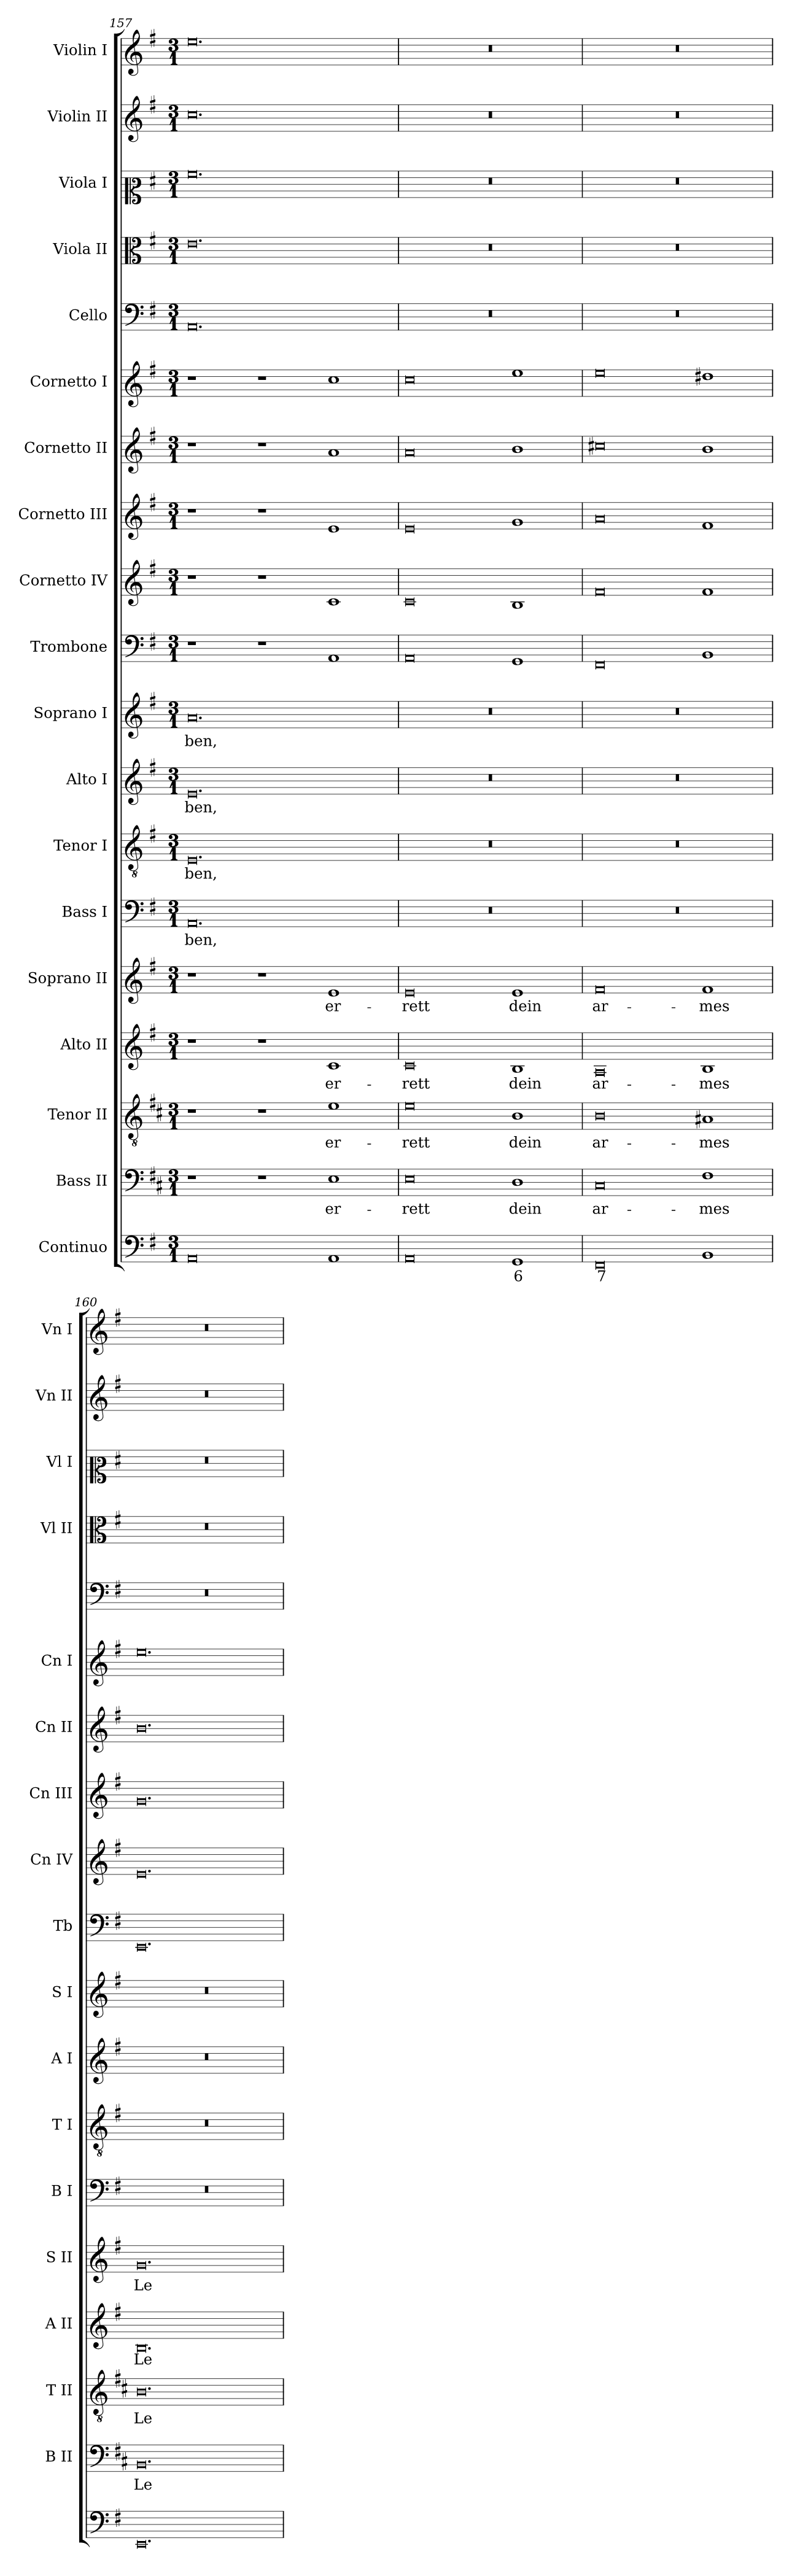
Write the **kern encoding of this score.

**kern	**text	**kern	**text	**kern	**text	**kern	**text	**kern	**text	**kern	**text	**kern	**text	**kern	**text	**kern	**text	**kern	**kern	**kern	**kern	**kern	**kern	**kern	**kern	**kern	**kern
*part19	*part19	*part18	*part18	*part17	*part17	*part16	*part16	*part15	*part15	*part14	*part14	*part13	*part13	*part12	*part12	*part11	*part11	*part10	*part9	*part8	*part7	*part6	*part5	*part4	*part3	*part2	*part1
*staff19	*staff19	*staff18	*staff18	*staff17	*staff17	*staff16	*staff16	*staff15	*staff15	*staff14	*staff14	*staff13	*staff13	*staff12	*staff12	*staff11	*staff11	*staff10	*staff9	*staff8	*staff7	*staff6	*staff5	*staff4	*staff3	*staff2	*staff1
*I"Continuo	*	*I"Bass II	*	*I"Tenor II	*	*I"Alto II	*	*I"Soprano II	*	*I"Bass I	*	*I"Tenor I	*	*I"Alto I	*	*I"Soprano I	*	*I"Trombone	*I"Cornetto IV	*I"Cornetto III	*I"Cornetto II	*I"Cornetto I	*I"Cello	*I"Viola II	*I"Viola I	*I"Violin II	*I"Violin I
*	*	*I'B II	*	*I'T II	*	*I'A II	*	*I'S II	*	*I'B I	*	*I'T I	*	*I'A I	*	*I'S I	*	*I'Tb	*I'Cn IV	*I'Cn III	*I'Cn II	*I'Cn I	*	*I'Vl II	*I'Vl I	*I'Vn II	*I'Vn I
*clefF4	*	*clefF4	*	*clefGv2	*	*clefG2	*	*clefG2	*	*clefF4	*	*clefGv2	*	*clefG2	*	*clefG2	*	*clefF4	*clefG2	*clefG2	*clefG2	*clefG2	*clefF4	*clefC3	*clefC2	*clefG2	*clefG2
*	*	*ITrd4c7	*	*ITrd4c7	*	*	*	*	*	*	*	*	*	*	*	*	*	*	*	*	*	*	*	*	*	*	*
*k[f#]	*	*k[f#]	*	*k[f#]	*	*k[f#]	*	*k[f#]	*	*k[f#]	*	*k[f#]	*	*k[f#]	*	*k[f#]	*	*k[f#]	*k[f#]	*k[f#]	*k[f#]	*k[f#]	*k[f#]	*k[f#]	*k[f#]	*k[f#]	*k[f#]
*G:	*	*G:	*	*G:	*	*G:	*	*G:	*	*G:	*	*G:	*	*G:	*	*G:	*	*G:	*G:	*G:	*G:	*G:	*G:	*G:	*G:	*G:	*G:
*M3/1	*	*M3/1	*	*M3/1	*	*M3/1	*	*M3/1	*	*M3/1	*	*M3/1	*	*M3/1	*	*M3/1	*	*M3/1	*M3/1	*M3/1	*M3/1	*M3/1	*M3/1	*M3/1	*M3/1	*M3/1	*M3/1
=157	=157	=157	=157	=157	=157	=157	=157	=157	=157	=157	=157	=157	=157	=157	=157	=157	=157	=157	=157	=157	=157	=157	=157	=157	=157	=157	=157
!	!	!	!	!	!	!	!	!	!	!	!LO:LY:b	!	!LO:LY:b	!	!LO:LY:b	!	!LO:LY:b	!	!	!	!	!	!	!	!	!	!
0AA	.	1r	.	1r	.	1r	.	1r	.	0.AA	-ben,	0.E	-ben,	0.e	-ben,	0.a	-ben,	1r	1r	1r	1r	1r	0.AA	0.e	0.a	0.cc	0.ee
.	.	1r	.	1r	.	1r	.	1r	.	.	.	.	.	.	.	.	.	1r	1r	1r	1r	1r	.	.	.	.	.
!	!	!	!LO:LY:b	!	!LO:LY:b	!	!LO:LY:b	!	!LO:LY:b	!	!	!	!	!	!	!	!	!	!	!	!	!	!	!	!	!	!
1AA	.	1AA	er-	1A	er-	1c	er-	1e	er-	.	.	.	.	.	.	.	.	1AA	1c	1e	1a	1cc	.	.	.	.	.
=158	=158	=158	=158	=158	=158	=158	=158	=158	=158	=158	=158	=158	=158	=158	=158	=158	=158	=158	=158	=158	=158	=158	=158	=158	=158	=158	=158
!	!	!	!LO:LY:b	!	!LO:LY:b	!	!LO:LY:b	!	!LO:LY:b	!LO:N:vis=0	!	!LO:N:vis=0	!	!LO:N:vis=0	!	!LO:N:vis=0	!	!	!	!	!	!	!LO:N:vis=0	!LO:N:vis=0	!LO:N:vis=0	!LO:N:vis=0	!LO:N:vis=0
0AA	.	0AA	-rett	0A	-rett	0c	-rett	0e	-rett	0.r	.	0.r	.	0.r	.	0.r	.	0AA	0c	0e	0a	0cc	0.r	0.r	0.r	0.r	0.r
!	!LO:LY:b	!	!LO:LY:b	!	!LO:LY:b	!	!LO:LY:b	!	!LO:LY:b	!	!	!	!	!	!	!	!	!	!	!	!	!	!	!	!	!	!
1GG	6	1GG	dein	1E	dein	1B	dein	1e	dein	.	.	.	.	.	.	.	.	1GG	1B	1g	1b	1ee	.	.	.	.	.
=159	=159	=159	=159	=159	=159	=159	=159	=159	=159	=159	=159	=159	=159	=159	=159	=159	=159	=159	=159	=159	=159	=159	=159	=159	=159	=159	=159
!	!LO:LY:b	!	!LO:LY:b	!	!LO:LY:b	!	!LO:LY:b	!	!LO:LY:b	!LO:N:vis=0	!	!LO:N:vis=0	!	!LO:N:vis=0	!	!LO:N:vis=0	!	!	!	!	!	!	!LO:N:vis=0	!LO:N:vis=0	!LO:N:vis=0	!LO:N:vis=0	!LO:N:vis=0
0FF#	7	0FF#	ar-	0E	ar-	0A	ar-	0f#	ar-	0.r	.	0.r	.	0.r	.	0.r	.	0FF#	0f#	0a	0cc#X	0ee	0.r	0.r	0.r	0.r	0.r
!	!	!	!LO:LY:b	!	!LO:LY:b	!	!LO:LY:b	!	!LO:LY:b	!	!	!	!	!	!	!	!	!	!	!	!	!	!	!	!	!	!
1BB	.	1BB	-mes	1D#X	-mes	1B	-mes	1f#	-mes	.	.	.	.	.	.	.	.	1BB	1f#	1f#	1b	1dd#X	.	.	.	.	.
=160	=160	=160	=160	=160	=160	=160	=160	=160	=160	=160	=160	=160	=160	=160	=160	=160	=160	=160	=160	=160	=160	=160	=160	=160	=160	=160	=160
!	!	!	!LO:LY:b	!	!LO:LY:b	!	!LO:LY:b	!	!LO:LY:b	!LO:N:vis=0	!	!LO:N:vis=0	!	!LO:N:vis=0	!	!LO:N:vis=0	!	!	!	!	!	!	!LO:N:vis=0	!LO:N:vis=0	!LO:N:vis=0	!LO:N:vis=0	!LO:N:vis=0
0.EE	.	0.EE	Le	0.E	Le-	0.B	Le-	0.g	Le-	0.r	.	0.r	.	0.r	.	0.r	.	0.EE	0.e	0.g	0.b	0.ee	0.r	0.r	0.r	0.r	0.r
=	=	=	=	=	=	=	=	=	=	=	=	=	=	=	=	=	=	=	=	=	=	=	=	=	=	=	=
*-	*-	*-	*-	*-	*-	*-	*-	*-	*-	*-	*-	*-	*-	*-	*-	*-	*-	*-	*-	*-	*-	*-	*-	*-	*-	*-	*-
